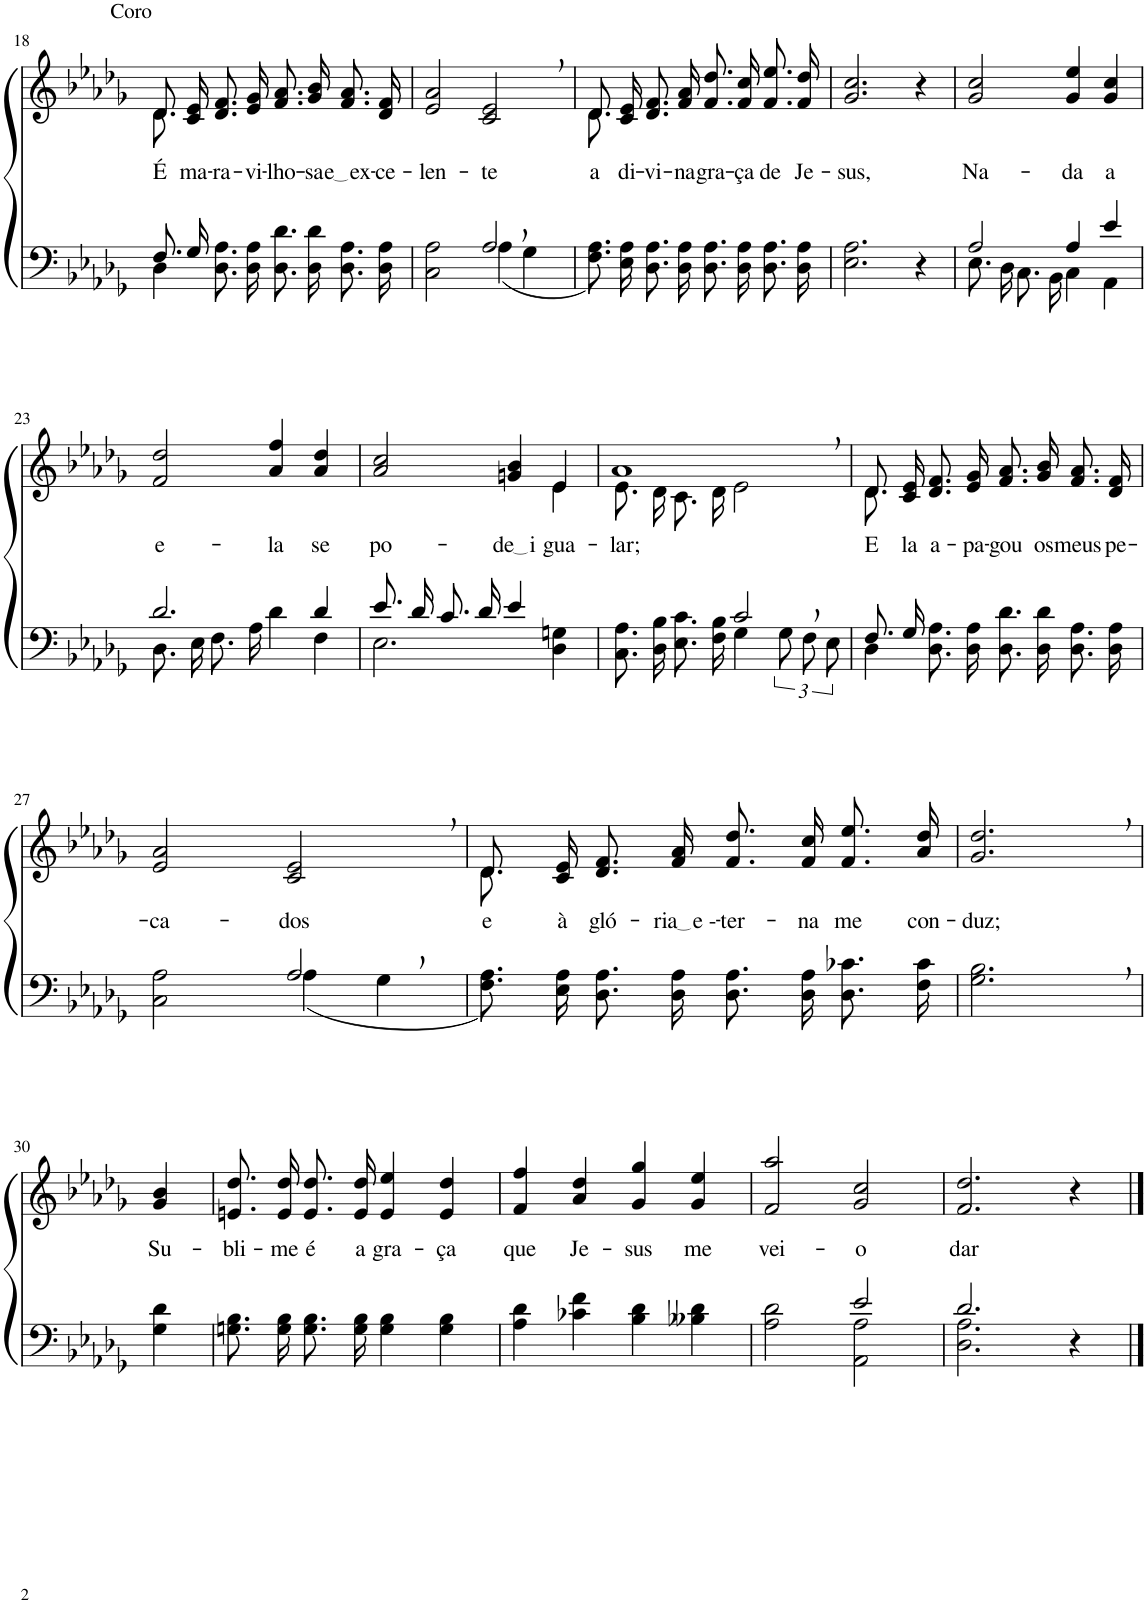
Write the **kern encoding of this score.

**kern	**kern	**text
*part2	*part1	*part1
*staff2	*staff1	*staff1
*I"Parte III e IV	*I"Parte I e II	*
!!LO:PB:g=z
*clefF4	*clefG2	*
*Trd2c3	*Trd2c3	*
*k[b-e-a-d-g-]	*k[b-e-a-d-g-]	*
*M4/4	*M4/4	*
=18	=18	=18
*^	*^	*
!	!	!LO:TX:a:t=Coro	!	!
!	!	!	!	!LO:LY:b
8.F/L	4D-\	8.d-/L	8.d-\	É
!	!	!	!	!LO:LY:b
16G-/Jk	.	16c/ 16e-/Jk	2ryy	ma-
!	!	!	!	!LO:LY:b
4ryy	8.D-\ 8.A-\L	8.d-/ 8.f/L	.	-ra-
!	!	!	!	!LO:LY:b
.	16D-\ 16A-\Jk	16e-/ 16g-/Jk	.	-vi-
!	!	!	!	!LO:LY:b
2ryy	8.D-\ 8.d-\L	8.f/ 8.a-/L	.	-lho-
!	!	!	!	!LO:LY:b
.	16D-\ 16d-\Jk	16g-/ 16b-/Jk	4ryy	-sa
!	!	!	!	!LO:LY:b
.	8.D-\ 8.A-\L	8.f/ 8.a-/L	.	e ex
!	!	!	!	!LO:LY:b
.	16D-\ 16A-\Jk	16d-/ 16f/Jk	16ryy	-ce-
=19	=19	=19	=19	=19
!	!	!	!	!LO:LY:b
*	*	*v	*v	*
2ryy	2C\ 2A-\	2e-/ 2a-/	-len-
!	!	!	!LO:LY:b
2A-,/	(4A-\	2c/, 2e-/,	-te
.	4G-\	.	.
=20	=20	=20	=20
*	*	*^	*
!	!	!	!	!LO:LY:b
*v	*v	*	*	*
8.F\ 8.A-\L)	8.d-/L	8.d-\	a
!	!	!	!LO:LY:b
16E-\ 16A-\Jk	16c/ 16e-/Jk	2ryy	di-
!	!	!	!LO:LY:b
8.D-\ 8.A-\L	8.d-/ 8.f/L	.	-vi-
!	!	!	!LO:LY:b
16D-\ 16A-\Jk	16f/ 16a-/Jk	.	-na
!	!	!	!LO:LY:b
8.D-\ 8.A-\L	8.f/ 8.dd-/L	.	gra-
!	!	!	!LO:LY:b
16D-\ 16A-\Jk	16f/ 16cc/Jk	4ryy	-ça
!	!	!	!LO:LY:b
8.D-\ 8.A-\L	8.f/ 8.ee-/L	.	de
!	!	!	!LO:LY:b
16D-\ 16A-\Jk	16f/ 16dd-/Jk	16ryy	Je-
=21	=21	=21	=21
!	!	!	!LO:LY:b
*	*v	*v	*
2.E-\ 2.A-\	2.g-/ 2.cc/	-sus,
4r	4r	.
=22	=22	=22
*^	*	*
!	!	!	!LO:LY:b
2A-/	8.E-\L	2g-/ 2cc/	-Na-
.	16D-\Jk	.	.
.	8.C\L	.	.
.	16BB-\Jk	.	.
!	!	!	!LO:LY:b
4A-/	4C\	4g-/ 4ee-/	-da
!	!	!	!LO:LY:b
4e-/	4AA-\	4g-/ 4cc/	a
!!LO:LB:g=z
=23	=23	=23	=23
!	!	!	!LO:LY:b
2.d-/	8.D-\L	2f/ 2dd-/	e-
.	16E-\Jk	.	.
.	8.F\L	.	.
.	16A-\Jk	.	.
!	!	!	!LO:LY:b
.	4d-\	4a-/ 4ff/	-la
!	!	!	!LO:LY:b
4d-/	4F\	4a-/ 4dd-/	se
=24	=24	=24	=24
!	!	!	!LO:LY:b
*	*	*^	*
8.e-/L	2.E-\	2a-/ 2cc/	2.ryy	po-
16d-/Jk	.	.	.	.
8.c/L	.	.	.	.
16d-/Jk	.	.	.	.
!	!	!	!	!LO:LY:b
4e-/	.	4gn/ 4b-/	.	de i
!	!	!	!	!LO:LY:b
4ryy	4D-\ 4Gn\	4e-/	4e-\	-gua-
=25	=25	=25	=25	=25
!	!	!	!	!LO:LY:b
2ryy	8.C\ 8.A-\L	1a-,	8.e-\L	-lar;
.	16D-\ 16B-\Jk	.	16d-\Jk	.
.	8.E-\ 8.c\L	.	8.c\L	.
.	16F\ 16B-\Jk	.	16d-\Jk	.
2c,/	4G-\	.	2e-\	.
.	12G-\L	.	.	.
.	12F\	.	.	.
.	12E-\J	.	.	.
=26	=26	=26	=26	=26
!	!	!	!	!LO:LY:b
8.F/L	4D-\	8.d-/L	8.d-\	E-
!	!	!	!	!LO:LY:b
16G-/Jk	.	16c/ 16e-/Jk	2ryy	-la
!	!	!	!	!LO:LY:b
4ryy	8.D-\ 8.A-\L	8.d-/ 8.f/L	.	a-
!	!	!	!	!LO:LY:b
.	16D-\ 16A-\Jk	16e-/ 16g-/Jk	.	-pa-
!	!	!	!	!LO:LY:b
2ryy	8.D-\ 8.d-\L	8.f/ 8.a-/L	.	-gou
!	!	!	!	!LO:LY:b
.	16D-\ 16d-\Jk	16g-/ 16b-/Jk	4ryy	os
!	!	!	!	!LO:LY:b
.	8.D-\ 8.A-\L	8.f/ 8.a-/L	.	meus
!	!	!	!	!LO:LY:b
.	16D-\ 16A-\Jk	16d-/ 16f/Jk	16ryy	pe-
!!LO:LB:g=z
=27	=27	=27	=27	=27
!	!	!	!	!LO:LY:b
*	*	*v	*v	*
2ryy	2C\ 2A-\	2e-/ 2a-/	-ca-
!	!	!	!LO:LY:b
2A-,/	(4A-\	2c/, 2e-/,	-dos
.	4G-\	.	.
=28	=28	=28	=28
*	*	*^	*
!	!	!	!	!LO:LY:b
*v	*v	*	*	*
8.F\ 8.A-\L)	8.d-/L	8.d-\	e
!	!	!	!LO:LY:b
16E-\ 16A-\Jk	16c/ 16e-/Jk	2ryy	à
!	!	!	!LO:LY:b
8.D-\ 8.A-\L	8.d-/ 8.f/L	.	gló-
!	!	!	!LO:LY:b
16D-\ 16A-\Jk	16f/ 16a-/Jk	.	ria e -
!	!	!	!LO:LY:b
8.D-\ 8.A-\L	8.f/ 8.dd-/L	.	-ter-
!	!	!	!LO:LY:b
16D-\ 16A-\Jk	16f/ 16cc/Jk	4ryy	-na
!	!	!	!LO:LY:b
8.D-\ 8.c-X\L	8.f/ 8.ee-/L	.	me
!	!	!	!LO:LY:b
16F\ 16c-\Jk	16a-/ 16dd-/Jk	16ryy	con-
=29	=29	=29	=29
!	!	!	!LO:LY:b
*	*v	*v	*
2.G-\, 2.B-\,	2.g-/, 2.dd-/,	-duz;
!!LO:LB:g=z
=30	=30	=30
!	!	!LO:LY:b
4G-\ 4d-\	4g-/ 4b-/	Su-
=31	=31	=31
!	!	!LO:LY:b
8.Gn\ 8.B-\L	8.en/ 8.dd-/L	-bli-
!	!	!LO:LY:b
16G\ 16B-\Jk	16e/ 16dd-/Jk	-me
!	!	!LO:LY:b
8.G\ 8.B-\L	8.e/ 8.dd-/L	é
!	!	!LO:LY:b
16G\ 16B-\Jk	16e/ 16dd-/Jk	a
!	!	!LO:LY:b
4G\ 4B-\	4e/ 4ee-/	gra-
!	!	!LO:LY:b
4G\ 4B-\	4e/ 4dd-/	-ça
=32	=32	=32
!	!	!LO:LY:b
4A-\ 4d-\	4f/ 4ff/	que
!	!	!LO:LY:b
4c-X\ 4f\	4a-/ 4dd-/	Je-
!	!	!LO:LY:b
4B-\ 4d-\	4g-/ 4gg-/	-sus
!	!	!LO:LY:b
4B--X\ 4d-\	4g-/ 4ee-/	me
=33	=33	=33
*^	*	*
!	!	!	!LO:LY:b
2ryy	2A-\ 2d-\	2f/ 2aa-/	vei-
!	!	!	!LO:LY:b
2e-/	2AA-\ 2A-\	2g-/ 2cc/	-o
=34	=34	=34	=34
!	!	!	!LO:LY:b
2.d-/	2.D-\ 2.A-\	2.f/ 2.dd-/	dar
4r	4ryy	4r	.
*v	*v	*	*
==	==	==
*-	*-	*-
